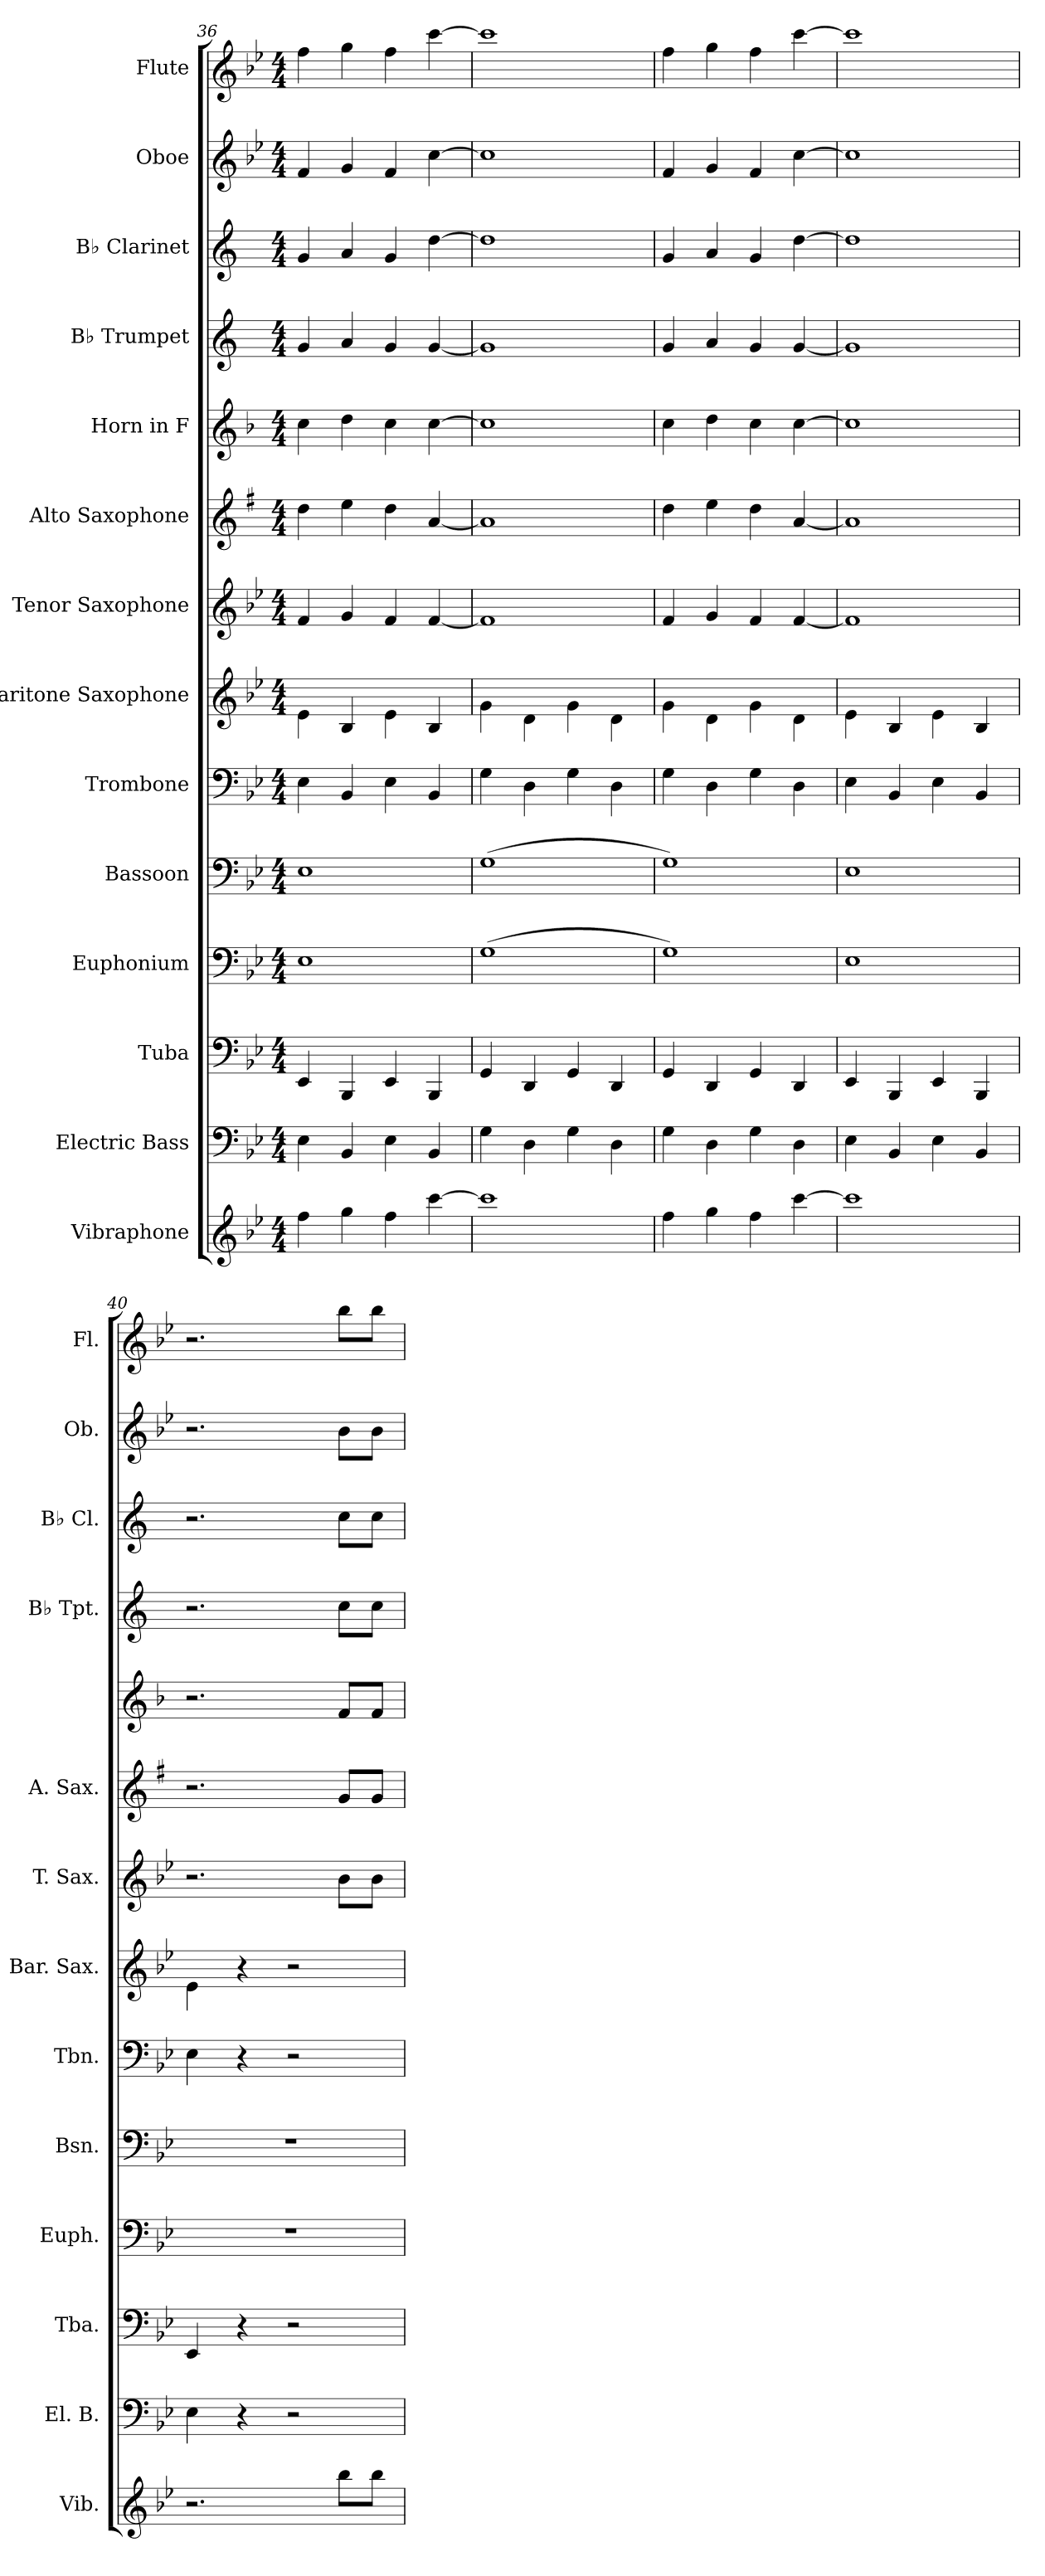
**kern	**kern	**kern	**kern	**kern	**kern	**kern	**kern	**kern	**kern	**kern	**kern	**kern	**kern
*part14	*part13	*part12	*part11	*part10	*part9	*part8	*part7	*part6	*part5	*part4	*part3	*part2	*part1
*staff14	*staff13	*staff12	*staff11	*staff10	*staff9	*staff8	*staff7	*staff6	*staff5	*staff4	*staff3	*staff2	*staff1
*I"Vibraphone	*I"Electric Bass	*I"Tuba	*I"Euphonium	*I"Bassoon	*I"Trombone	*I"Baritone Saxophone	*I"Tenor Saxophone	*I"Alto Saxophone	*I"Horn in F	*I"B♭ Trumpet	*I"B♭ Clarinet	*I"Oboe	*I"Flute
*I'Vib.	*I'El. B.	*I'Tba.	*I'Euph.	*I'Bsn.	*I'Tbn.	*I'Bar. Sax.	*I'T. Sax.	*I'A. Sax.	*	*I'B♭ Tpt.	*I'B♭ Cl.	*I'Ob.	*I'Fl.
*clefG2	*clefF4	*clefF4	*clefF4	*clefF4	*clefF4	*clefG2	*clefG2	*clefG2	*clefG2	*clefG2	*clefG2	*clefG2	*clefG2
*	*ITrd7c12	*	*	*	*	*ITrd12c21	*ITrd8c14	*ITrd5c9	*ITrd4c7	*ITrd1c2	*ITrd1c2	*	*
*k[b-e-]	*k[b-e-]	*k[b-e-]	*k[b-e-]	*k[b-e-]	*k[b-e-]	*k[b-e-]	*k[b-e-]	*k[b-e-]	*k[b-e-]	*k[b-e-]	*k[b-e-]	*k[b-e-]	*k[b-e-]
*M4/4	*M4/4	*M4/4	*M4/4	*M4/4	*M4/4	*M4/4	*M4/4	*M4/4	*M4/4	*M4/4	*M4/4	*M4/4	*M4/4
=36	=36	=36	=36	=36	=36	=36	=36	=36	=36	=36	=36	=36	=36
4ff\	4EE-\	4EE-/	1E-	1E-	4E-\	4E-\	4F/	4f\	4f\	4f/	4f/	4f/	4ff\
4gg\	4BBB-/	4BBB-/	.	.	4BB-/	4BB-/	4G/	4g\	4g\	4g/	4g/	4g/	4gg\
4ff\	4EE-\	4EE-/	.	.	4E-\	4E-\	4F/	4f\	4f\	4f/	4f/	4f/	4ff\
[4ccc\	4BBB-/	4BBB-/	.	.	4BB-/	4BB-/	[4F/	[4c/	[4f\	[4f/	[4cc\	[4cc\	[4ccc\
=37	=37	=37	=37	=37	=37	=37	=37	=37	=37	=37	=37	=37	=37
1ccc]	4GG\	4GG/	(1G	(1G	4G\	4G\	1F]	1c]	1f]	1f]	1cc]	1cc]	1ccc]
.	4DD\	4DD/	.	.	4D\	4D\	.	.	.	.	.	.	.
.	4GG\	4GG/	.	.	4G\	4G\	.	.	.	.	.	.	.
.	4DD\	4DD/	.	.	4D\	4D\	.	.	.	.	.	.	.
=38	=38	=38	=38	=38	=38	=38	=38	=38	=38	=38	=38	=38	=38
4ff\	4GG\	4GG/	1G)	1G)	4G\	4G\	4F/	4f\	4f\	4f/	4f/	4f/	4ff\
4gg\	4DD\	4DD/	.	.	4D\	4D\	4G/	4g\	4g\	4g/	4g/	4g/	4gg\
4ff\	4GG\	4GG/	.	.	4G\	4G\	4F/	4f\	4f\	4f/	4f/	4f/	4ff\
[4ccc\	4DD\	4DD/	.	.	4D\	4D\	[4F/	[4c/	[4f\	[4f/	[4cc\	[4cc\	[4ccc\
=39	=39	=39	=39	=39	=39	=39	=39	=39	=39	=39	=39	=39	=39
1ccc]	4EE-\	4EE-/	1E-	1E-	4E-\	4E-\	1F]	1c]	1f]	1f]	1cc]	1cc]	1ccc]
.	4BBB-/	4BBB-/	.	.	4BB-/	4BB-/	.	.	.	.	.	.	.
.	4EE-\	4EE-/	.	.	4E-\	4E-\	.	.	.	.	.	.	.
.	4BBB-/	4BBB-/	.	.	4BB-/	4BB-/	.	.	.	.	.	.	.
!!LO:PB:g=z
=40	=40	=40	=40	=40	=40	=40	=40	=40	=40	=40	=40	=40	=40
2.r	4EE-\	4EE-/	1r	1r	4E-\	4E-\	2.r	2.r	2.r	2.r	2.r	2.r	2.r
.	4r	4r	.	.	4r	4r	.	.	.	.	.	.	.
.	2r	2r	.	.	2r	2r	.	.	.	.	.	.	.
8bb-\L	.	.	.	.	.	.	8B-\L	8B-/L	8B-/L	8b-\L	8b-\L	8b-\L	8bb-\L
8bb-\J	.	.	.	.	.	.	8B-\J	8B-/J	8B-/J	8b-\J	8b-\J	8b-\J	8bb-\J
=	=	=	=	=	=	=	=	=	=	=	=	=	=
*-	*-	*-	*-	*-	*-	*-	*-	*-	*-	*-	*-	*-	*-
